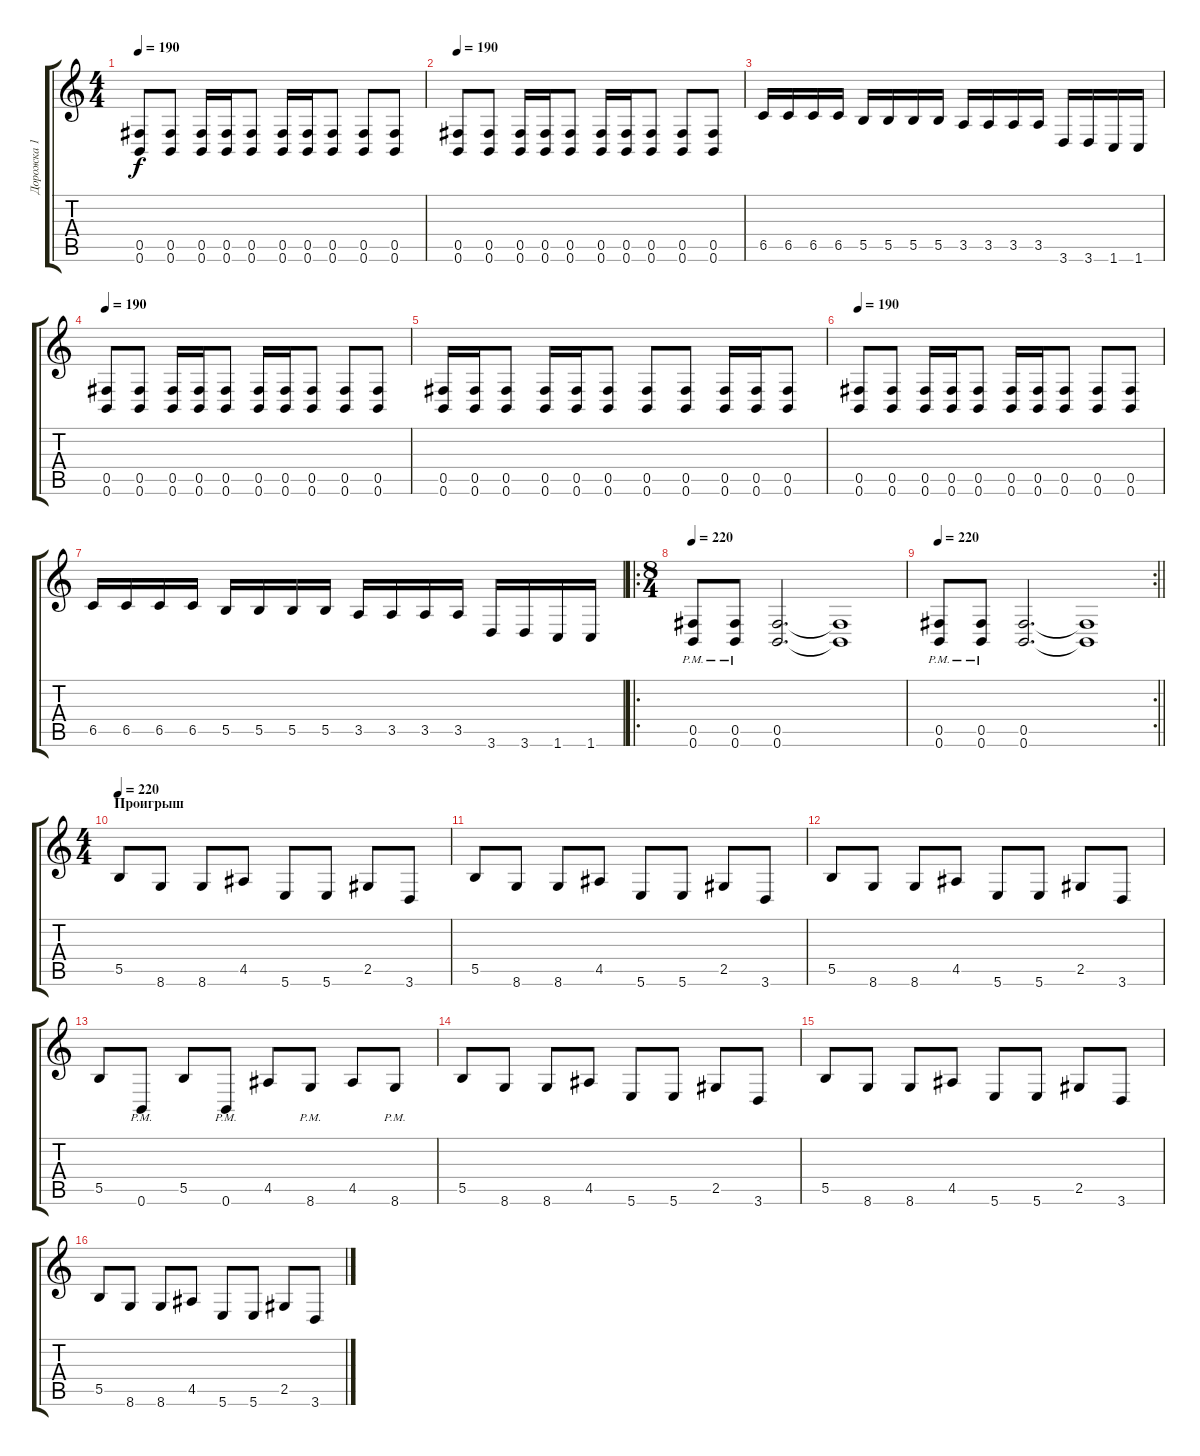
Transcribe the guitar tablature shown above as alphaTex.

\track ("Дорожка 1" "Дорожка 1") {instrument distortionguitar}
\staff {score tabs}
\tuning (Db4 Ab3 E3 B2 Gb2 B1) {hide}
\ts (4 4)
\tempo 190
\clef g2
\ks c
(0.5 0.6).8{dy f} (0.5 0.6).8 (0.5 0.6).16 (0.5 0.6).16 (0.5 0.6).8 (0.5 0.6).16 (0.5 0.6).16 (0.5 0.6).8 (0.5 0.6).8 (0.5 0.6).8 |
\tempo 190
(0.5 0.6).8 (0.5 0.6).8 (0.5 0.6).16 (0.5 0.6).16 (0.5 0.6).8 (0.5 0.6).16 (0.5 0.6).16 (0.5 0.6).8 (0.5 0.6).8 (0.5 0.6).8 |
6.5.16 6.5.16 6.5.16 6.5.16 5.5.16 5.5.16 5.5.16 5.5.16 3.5.16 3.5.16 3.5.16 3.5.16 3.6.16 3.6.16 1.6.16 1.6.16 |
\tempo 190
(0.5 0.6).8 (0.5 0.6).8 (0.5 0.6).16 (0.5 0.6).16 (0.5 0.6).8 (0.5 0.6).16 (0.5 0.6).16 (0.5 0.6).8 (0.5 0.6).8 (0.5 0.6).8 |
(0.5 0.6).16 (0.5 0.6).16 (0.5 0.6).8 (0.5 0.6).16 (0.5 0.6).16 (0.5 0.6).8 (0.5 0.6).8 (0.5 0.6).8 (0.5 0.6).16 (0.5 0.6).16 (0.5 0.6).8 |
\tempo 190
(0.5 0.6).8 (0.5 0.6).8 (0.5 0.6).16 (0.5 0.6).16 (0.5 0.6).8 (0.5 0.6).16 (0.5 0.6).16 (0.5 0.6).8 (0.5 0.6).8 (0.5 0.6).8 |
6.5.16 6.5.16 6.5.16 6.5.16 5.5.16 5.5.16 5.5.16 5.5.16 3.5.16 3.5.16 3.5.16 3.5.16 3.6.16 3.6.16 1.6.16 1.6.16 |
\ro
\ts (8 4)
\tempo 220
(0.5{pm} 0.6{pm}).8 (0.5{pm} 0.6{pm}).8 (0.5 0.6).2{d} (0.5{t} 0.6{t}).1 |
\rc 2
\tempo 220
\barLineRight lightlight
(0.5{pm} 0.6{pm}).8 (0.5{pm} 0.6{pm}).8 (0.5 0.6).2{d} (0.5{t} 0.6{t}).1 |
\ts (4 4)
\section ("" "Проигрыш")
\tempo 220
5.5.8 8.6.8 8.6.8 4.5.8 5.6.8 5.6.8 2.5.8 3.6.8 |
5.5.8 8.6.8 8.6.8 4.5.8 5.6.8 5.6.8 2.5.8 3.6.8 |
5.5.8 8.6.8 8.6.8 4.5.8 5.6.8 5.6.8 2.5.8 3.6.8 |
5.5.8 0.6{pm}.8 5.5.8 0.6{pm}.8 4.5.8 8.6{pm}.8 4.5.8 8.6{pm}.8 |
5.5.8 8.6.8 8.6.8 4.5.8 5.6.8 5.6.8 2.5.8 3.6.8 |
5.5.8 8.6.8 8.6.8 4.5.8 5.6.8 5.6.8 2.5.8 3.6.8 |
5.5.8 8.6.8 8.6.8 4.5.8 5.6.8 5.6.8 2.5.8 3.6.8
